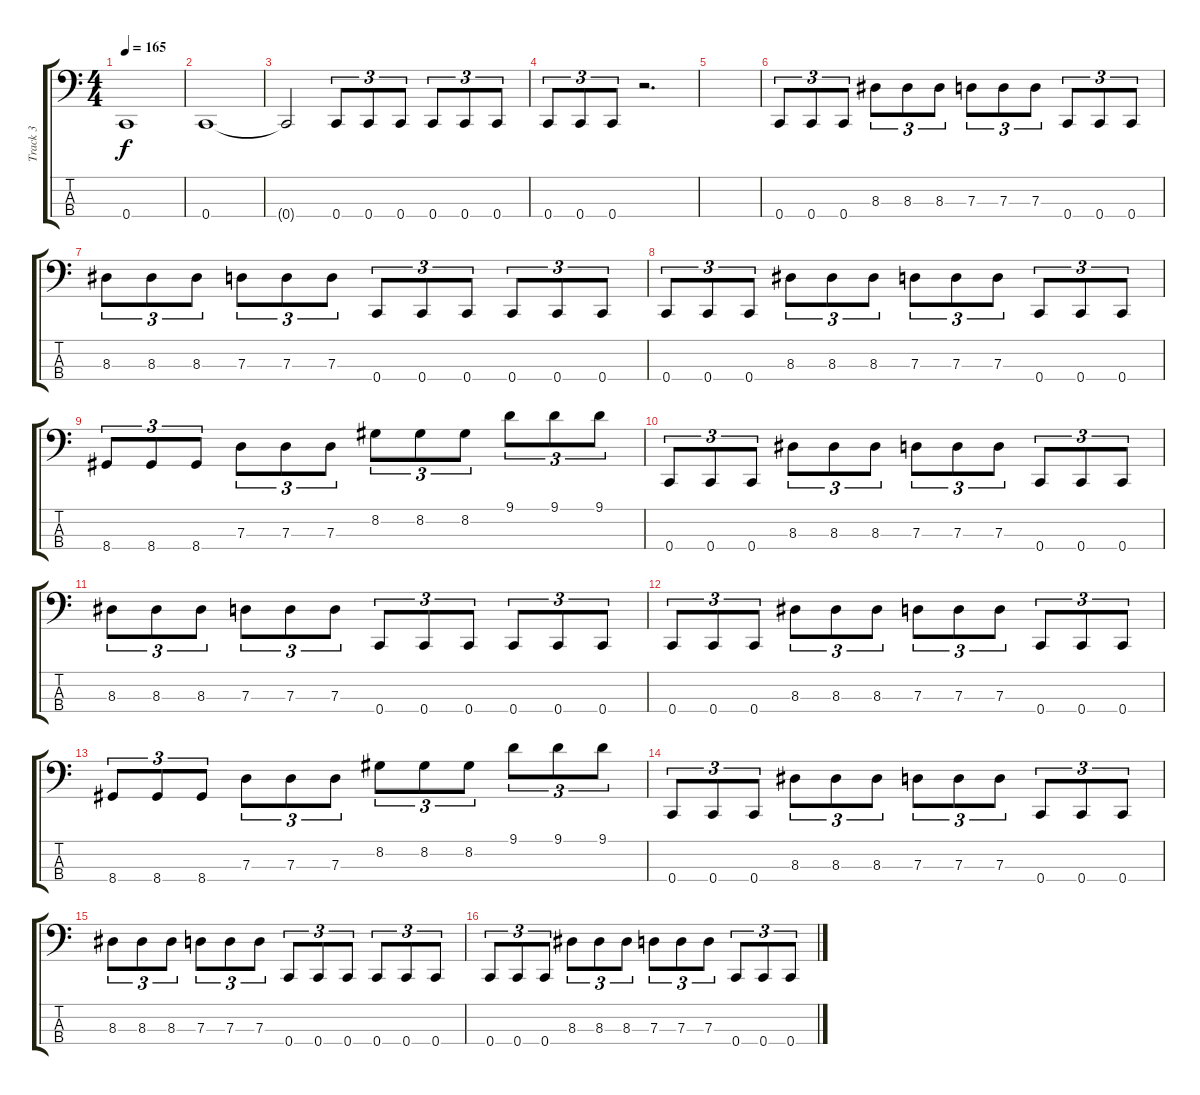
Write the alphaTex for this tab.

\track ("Track 3" "Track 3") {instrument electricbasspick}
\staff {score tabs}
\tuning (F2 C2 G1 C1) {hide}
\ts (4 4)
\tempo 165
\clef f4
\ks c
0.4.1{dy f instrument electricbasspick} |
0.4.1 |
0.4{t}.2 0.4.8{tu (3 2)} 0.4.8{tu (3 2)} 0.4.8{tu (3 2)} 0.4.8{tu (3 2)} 0.4.8{tu (3 2)} 0.4.8{tu (3 2)} |
0.4.8{tu (3 2)} 0.4.8{tu (3 2)} 0.4.8{tu (3 2)} r.2{d} |
|
0.4.8{tu (3 2)} 0.4.8{tu (3 2)} 0.4.8{tu (3 2)} 8.3.8{tu (3 2)} 8.3.8{tu (3 2)} 8.3.8{tu (3 2)} 7.3.8{tu (3 2)} 7.3.8{tu (3 2)} 7.3.8{tu (3 2)} 0.4.8{tu (3 2)} 0.4.8{tu (3 2)} 0.4.8{tu (3 2)} |
8.3.8{tu (3 2)} 8.3.8{tu (3 2)} 8.3.8{tu (3 2)} 7.3.8{tu (3 2)} 7.3.8{tu (3 2)} 7.3.8{tu (3 2)} 0.4.8{tu (3 2)} 0.4.8{tu (3 2)} 0.4.8{tu (3 2)} 0.4.8{tu (3 2)} 0.4.8{tu (3 2)} 0.4.8{tu (3 2)} |
0.4.8{tu (3 2)} 0.4.8{tu (3 2)} 0.4.8{tu (3 2)} 8.3.8{tu (3 2)} 8.3.8{tu (3 2)} 8.3.8{tu (3 2)} 7.3.8{tu (3 2)} 7.3.8{tu (3 2)} 7.3.8{tu (3 2)} 0.4.8{tu (3 2)} 0.4.8{tu (3 2)} 0.4.8{tu (3 2)} |
8.4.8{tu (3 2)} 8.4.8{tu (3 2)} 8.4.8{tu (3 2)} 7.3.8{tu (3 2)} 7.3.8{tu (3 2)} 7.3.8{tu (3 2)} 8.2.8{tu (3 2)} 8.2.8{tu (3 2)} 8.2.8{tu (3 2)} 9.1.8{tu (3 2)} 9.1.8{tu (3 2)} 9.1.8{tu (3 2)} |
0.4.8{tu (3 2)} 0.4.8{tu (3 2)} 0.4.8{tu (3 2)} 8.3.8{tu (3 2)} 8.3.8{tu (3 2)} 8.3.8{tu (3 2)} 7.3.8{tu (3 2)} 7.3.8{tu (3 2)} 7.3.8{tu (3 2)} 0.4.8{tu (3 2)} 0.4.8{tu (3 2)} 0.4.8{tu (3 2)} |
8.3.8{tu (3 2)} 8.3.8{tu (3 2)} 8.3.8{tu (3 2)} 7.3.8{tu (3 2)} 7.3.8{tu (3 2)} 7.3.8{tu (3 2)} 0.4.8{tu (3 2)} 0.4.8{tu (3 2)} 0.4.8{tu (3 2)} 0.4.8{tu (3 2)} 0.4.8{tu (3 2)} 0.4.8{tu (3 2)} |
0.4.8{tu (3 2)} 0.4.8{tu (3 2)} 0.4.8{tu (3 2)} 8.3.8{tu (3 2)} 8.3.8{tu (3 2)} 8.3.8{tu (3 2)} 7.3.8{tu (3 2)} 7.3.8{tu (3 2)} 7.3.8{tu (3 2)} 0.4.8{tu (3 2)} 0.4.8{tu (3 2)} 0.4.8{tu (3 2)} |
8.4.8{tu (3 2)} 8.4.8{tu (3 2)} 8.4.8{tu (3 2)} 7.3.8{tu (3 2)} 7.3.8{tu (3 2)} 7.3.8{tu (3 2)} 8.2.8{tu (3 2)} 8.2.8{tu (3 2)} 8.2.8{tu (3 2)} 9.1.8{tu (3 2)} 9.1.8{tu (3 2)} 9.1.8{tu (3 2)} |
0.4.8{tu (3 2)} 0.4.8{tu (3 2)} 0.4.8{tu (3 2)} 8.3.8{tu (3 2)} 8.3.8{tu (3 2)} 8.3.8{tu (3 2)} 7.3.8{tu (3 2)} 7.3.8{tu (3 2)} 7.3.8{tu (3 2)} 0.4.8{tu (3 2)} 0.4.8{tu (3 2)} 0.4.8{tu (3 2)} |
8.3.8{tu (3 2)} 8.3.8{tu (3 2)} 8.3.8{tu (3 2)} 7.3.8{tu (3 2)} 7.3.8{tu (3 2)} 7.3.8{tu (3 2)} 0.4.8{tu (3 2)} 0.4.8{tu (3 2)} 0.4.8{tu (3 2)} 0.4.8{tu (3 2)} 0.4.8{tu (3 2)} 0.4.8{tu (3 2)} |
0.4.8{tu (3 2)} 0.4.8{tu (3 2)} 0.4.8{tu (3 2)} 8.3.8{tu (3 2)} 8.3.8{tu (3 2)} 8.3.8{tu (3 2)} 7.3.8{tu (3 2)} 7.3.8{tu (3 2)} 7.3.8{tu (3 2)} 0.4.8{tu (3 2)} 0.4.8{tu (3 2)} 0.4.8{tu (3 2)}
